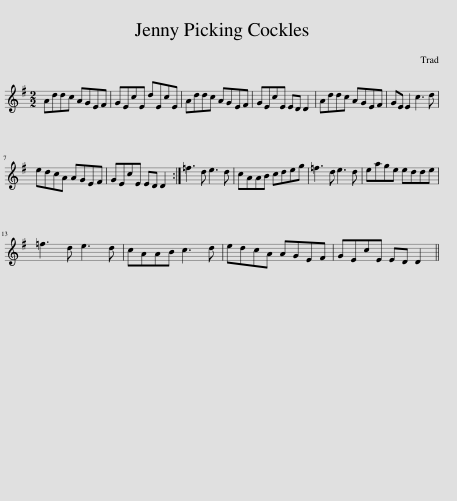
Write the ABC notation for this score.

X:1
L:1/8
M:2/2
I:linebreak $
K:G
V:1 treble
V:1
 Addc AGEF | GEcE dEcE | Addc AGEF | GEcE ED D2 | Addc AGEF | %5
 GE E2 c3 d |$ edcA AGEF | GEcE ED D2 :| =f3 d e3 d | cAAB cdeg | %10
 =f3 d e3 d | eage edde |$ =f3 d e3 d | cAAB c3 d | edcA AGEF | %15
 GEcE ED D2 || %16
